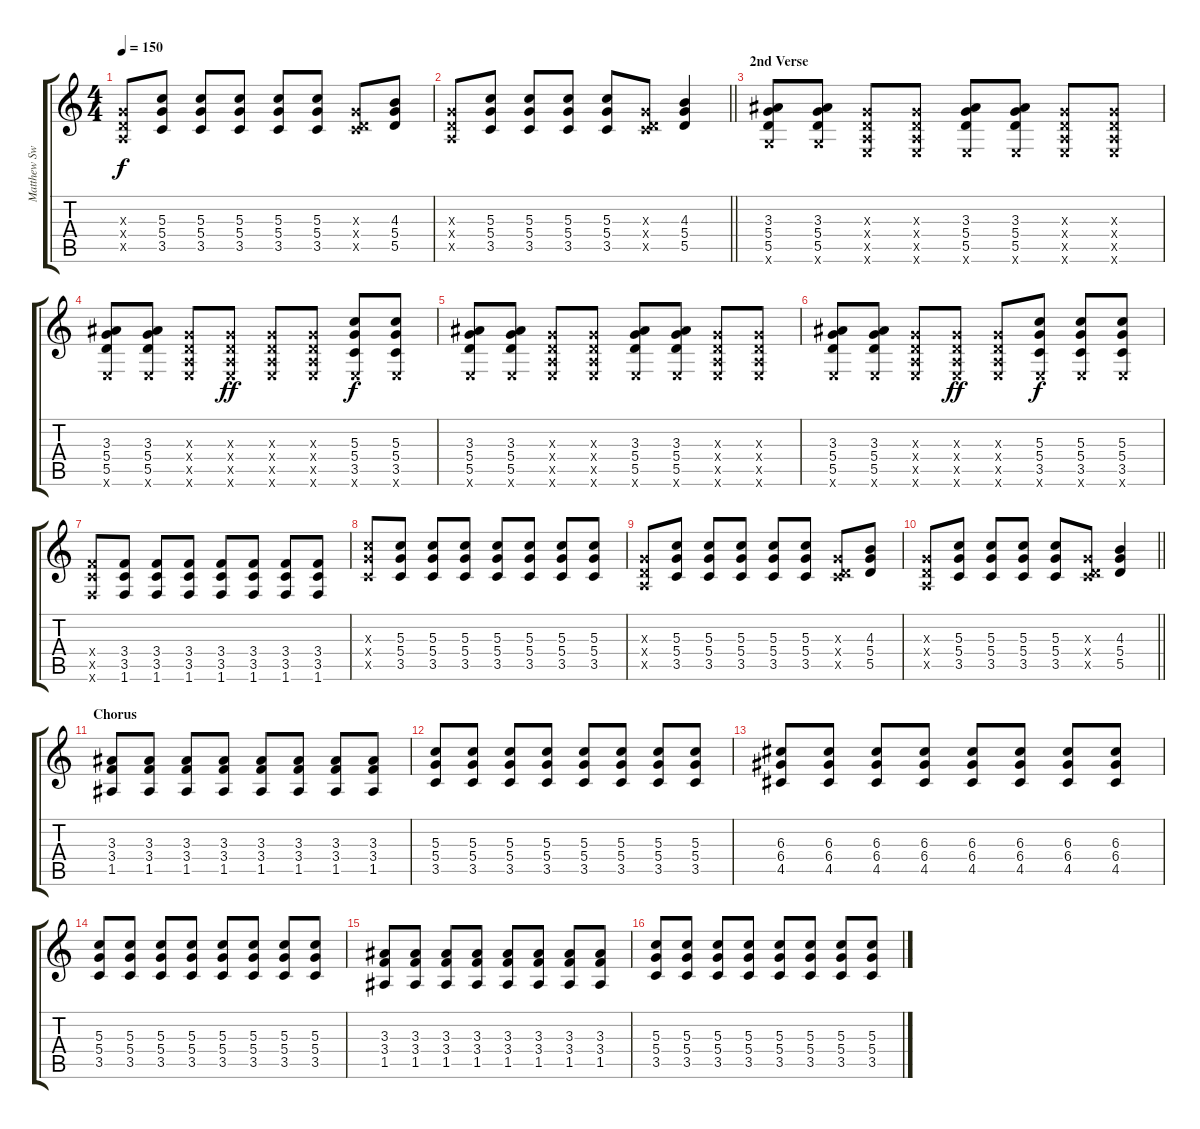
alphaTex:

\track ("Matthew Swinnerton" "Matthew Sw") {instrument distortionguitar}
\staff {score tabs}
\tuning (E4 B3 G3 D3 A2 E2) {hide}
\ts (4 4)
\tempo 150
\clef g2
\ks c
(0.3{x} 0.4{x} 0.5{x}).8{dy f} (5.3 5.4 3.5).8 (5.3 5.4 3.5).8 (5.3 5.4 3.5).8 (5.3 5.4 3.5).8 (5.3 5.4 3.5).8 (0.3{x} 0.4{x} 3.5{x}).8 (4.3 5.4 5.5).8 |
\barLineRight lightlight
(0.3{x} 0.4{x} 0.5{x}).8 (5.3 5.4 3.5).8 (5.3 5.4 3.5).8 (5.3 5.4 3.5).8 (5.3 5.4 3.5).8 (0.3{x} 0.4{x} 3.5{x}).8 (4.3 5.4 5.5).4 |
\section ("" "2nd Verse")
(3.3 5.4 5.5 3.6{x}).8 (3.3 5.4 5.5 3.6{x}).8 (0.3{x} 0.4{x} 0.5{x} 0.6{x}).8 (0.3{x} 0.4{x} 0.5{x} 0.6{x}).8 (3.3 5.4 5.5 0.6{x}).8 (3.3 5.4 5.5 0.6{x}).8 (0.3{x} 0.4{x} 0.5{x} 0.6{x}).8 (0.3{x} 0.4{x} 0.5{x} 0.6{x}).8 |
(3.3 5.4 5.5 0.6{x}).8 (3.3 5.4 5.5 0.6{x}).8 (0.3{x} 0.4{x} 0.5{x} 0.6{x}).8 (0.3{x} 0.4{x} 0.5{x} 0.6{x}).8{dy ff} (0.3{x} 0.4{x} 0.5{x} 0.6{x}).8 (0.3{x} 0.4{x} 0.5{x} 0.6{x}).8 (5.3 5.4 3.5 0.6{x}).8{dy f} (5.3 5.4 3.5 0.6{x}).8 |
(3.3 5.4 5.5 0.6{x}).8 (3.3 5.4 5.5 0.6{x}).8 (0.3{x} 0.4{x} 0.5{x} 0.6{x}).8 (0.3{x} 0.4{x} 0.5{x} 0.6{x}).8 (3.3 5.4 5.5 0.6{x}).8 (3.3 5.4 5.5 0.6{x}).8 (0.3{x} 0.4{x} 0.5{x} 0.6{x}).8 (0.3{x} 0.4{x} 0.5{x} 0.6{x}).8 |
(3.3 5.4 5.5 0.6{x}).8 (3.3 5.4 5.5 0.6{x}).8 (0.3{x} 0.4{x} 0.5{x} 0.6{x}).8 (0.3{x} 0.4{x} 0.5{x} 0.6{x}).8{dy ff} (0.3{x} 0.4{x} 0.5{x} 0.6{x}).8 (5.3 5.4 3.5 0.6{x}).8{dy f} (5.3 5.4 3.5 0.6{x}).8 (5.3 5.4 3.5 0.6{x}).8 |
(3.4{x} 3.5{x} 1.6{x}).8 (3.4 3.5 1.6).8 (3.4 3.5 1.6).8 (3.4 3.5 1.6).8 (3.4 3.5 1.6).8 (3.4 3.5 1.6).8 (3.4 3.5 1.6).8 (3.4 3.5 1.6).8 |
(5.3{x} 5.4{x} 3.5{x}).8 (5.3 5.4 3.5).8 (5.3 5.4 3.5).8 (5.3 5.4 3.5).8 (5.3 5.4 3.5).8 (5.3 5.4 3.5).8 (5.3 5.4 3.5).8 (5.3 5.4 3.5).8 |
(0.3{x} 0.4{x} 0.5{x}).8 (5.3 5.4 3.5).8 (5.3 5.4 3.5).8 (5.3 5.4 3.5).8 (5.3 5.4 3.5).8 (5.3 5.4 3.5).8 (0.3{x} 0.4{x} 3.5{x}).8 (4.3 5.4 5.5).8 |
\barLineRight lightlight
(0.3{x} 0.4{x} 0.5{x}).8 (5.3 5.4 3.5).8 (5.3 5.4 3.5).8 (5.3 5.4 3.5).8 (5.3 5.4 3.5).8 (0.3{x} 0.4{x} 3.5{x}).8 (4.3 5.4 5.5).4 |
\section ("" "Chorus")
(3.3 3.4 1.5).8 (3.3 3.4 1.5).8 (3.3 3.4 1.5).8 (3.3 3.4 1.5).8 (3.3 3.4 1.5).8 (3.3 3.4 1.5).8 (3.3 3.4 1.5).8 (3.3 3.4 1.5).8 |
(5.3 5.4 3.5).8 (5.3 5.4 3.5).8 (5.3 5.4 3.5).8 (5.3 5.4 3.5).8 (5.3 5.4 3.5).8 (5.3 5.4 3.5).8 (5.3 5.4 3.5).8 (5.3 5.4 3.5).8 |
(6.3 6.4 4.5).8 (6.3 6.4 4.5).8 (6.3 6.4 4.5).8 (6.3 6.4 4.5).8 (6.3 6.4 4.5).8 (6.3 6.4 4.5).8 (6.3 6.4 4.5).8 (6.3 6.4 4.5).8 |
(5.3 5.4 3.5).8 (5.3 5.4 3.5).8 (5.3 5.4 3.5).8 (5.3 5.4 3.5).8 (5.3 5.4 3.5).8 (5.3 5.4 3.5).8 (5.3 5.4 3.5).8 (5.3 5.4 3.5).8 |
(3.3 3.4 1.5).8 (3.3 3.4 1.5).8 (3.3 3.4 1.5).8 (3.3 3.4 1.5).8 (3.3 3.4 1.5).8 (3.3 3.4 1.5).8 (3.3 3.4 1.5).8 (3.3 3.4 1.5).8 |
(5.3 5.4 3.5).8 (5.3 5.4 3.5).8 (5.3 5.4 3.5).8 (5.3 5.4 3.5).8 (5.3 5.4 3.5).8 (5.3 5.4 3.5).8 (5.3 5.4 3.5).8 (5.3 5.4 3.5).8
